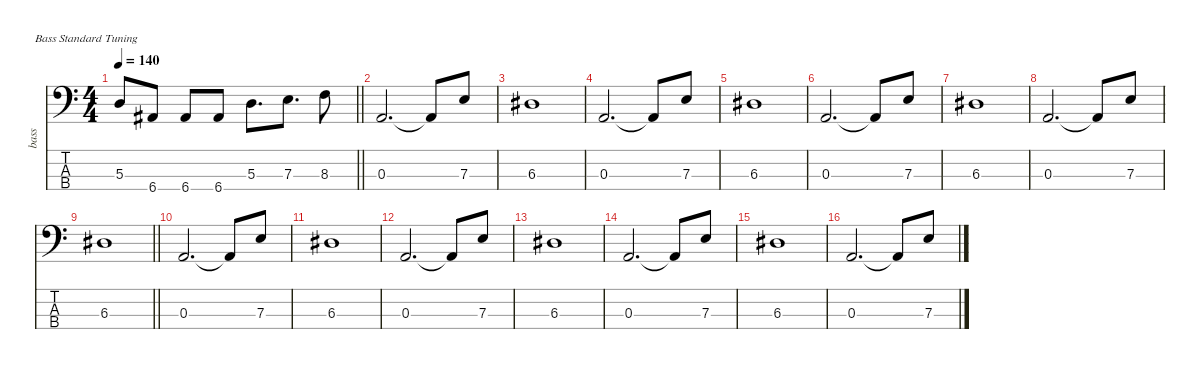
\defaultSystemsLayout 4
\hideDynamics
\bracketExtendMode nobrackets
\otherSystemsTrackNameOrientation horizontal
\track ("Bass" "bass") {defaultSystemsLayout 8 instrument electricbasspick}
\staff {score tabs}
\tuning (G2 D2 A1 E1)
\ts (4 4)
\tempo 140
\clef f4
\barLineRight lightlight
\ks aminor
5.3.8{dy f beam Up} 6.4{acc #}.8{beam Up} 6.4{acc #}.8{beam Up} 6.4{acc #}.8{beam Up} 5.3.8{d beam Down} 7.3.8{d beam Down} 8.3.8{beam Down} |
0.3.2{d beam Up} 0.3{t}.8{beam Up} 7.3.8{beam Up} |
6.3{acc #}.1{beam Down} |
0.3.2{d beam Up} 0.3{t}.8{beam Up} 7.3.8{beam Up} |
6.3{acc #}.1{beam Down} |
0.3.2{d beam Up} 0.3{t}.8{beam Up} 7.3.8{beam Up} |
6.3{acc #}.1{beam Down} |
0.3.2{d beam Up} 0.3{t}.8{beam Up} 7.3.8{beam Up} |
\barLineRight lightlight
6.3{acc #}.1{beam Down} |
0.3.2{d beam Up} 0.3{t}.8{beam Up} 7.3.8{beam Up} |
6.3{acc #}.1{beam Down} |
0.3.2{d beam Up} 0.3{t}.8{beam Up} 7.3.8{beam Up} |
6.3{acc #}.1{beam Down} |
0.3.2{d beam Up} 0.3{t}.8{beam Up} 7.3.8{beam Up} |
6.3{acc #}.1{beam Down} |
0.3.2{d beam Up} 0.3{t}.8{beam Up} 7.3.8{beam Up}
